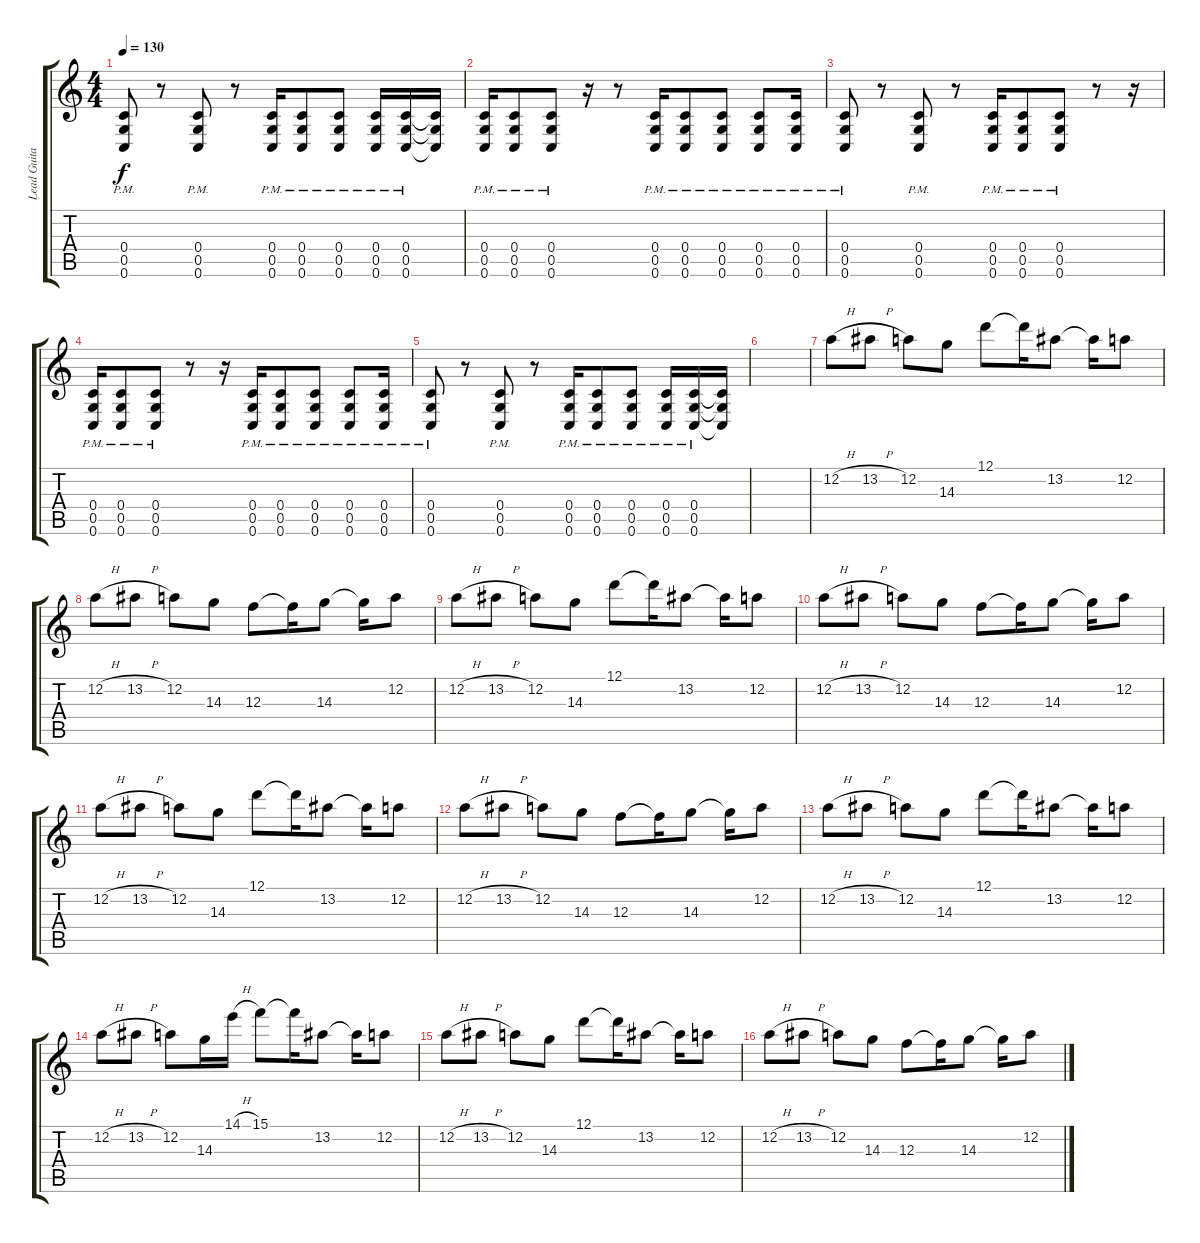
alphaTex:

\track ("Lead Guitar" "Lead Guita") {instrument distortionguitar}
\staff {score tabs}
\tuning (D4 A3 F3 C3 G2 C2) {hide}
\ts (4 4)
\tempo 130
\clef g2
\ks c
(0.4{pm} 0.5{pm} 0.6{pm}).8{dy f} r.8 (0.4{pm} 0.5{pm} 0.6{pm}).8 r.8 (0.4{pm} 0.5{pm} 0.6{pm}).16 (0.4{pm} 0.5{pm} 0.6{pm}).8 (0.4{pm} 0.5{pm} 0.6{pm}).8 (0.4{pm} 0.5{pm} 0.6{pm}).16 (0.4{pm} 0.5{pm} 0.6{pm}).16 (0.4{t} 0.5{t} 0.6{t}).16 |
(0.4{pm} 0.5{pm} 0.6{pm}).16 (0.4{pm} 0.5{pm} 0.6{pm}).8 (0.4{pm} 0.5{pm} 0.6{pm}).8 r.16 r.8 (0.4{pm} 0.5{pm} 0.6{pm}).16 (0.4{pm} 0.5{pm} 0.6{pm}).8 (0.4{pm} 0.5{pm} 0.6{pm}).8 (0.4{pm} 0.5{pm} 0.6{pm}).8 (0.4{pm} 0.5{pm} 0.6{pm}).16 |
(0.4{pm} 0.5{pm} 0.6{pm}).8 r.8 (0.4{pm} 0.5{pm} 0.6{pm}).8 r.8 (0.4{pm} 0.5{pm} 0.6{pm}).16 (0.4{pm} 0.5{pm} 0.6{pm}).8 (0.4{pm} 0.5{pm} 0.6{pm}).8 r.8 r.16 |
(0.4{pm} 0.5{pm} 0.6{pm}).16 (0.4{pm} 0.5{pm} 0.6{pm}).8 (0.4{pm} 0.5{pm} 0.6{pm}).8 r.8 r.16 (0.4{pm} 0.5{pm} 0.6{pm}).16 (0.4{pm} 0.5{pm} 0.6{pm}).8 (0.4{pm} 0.5{pm} 0.6{pm}).8 (0.4{pm} 0.5{pm} 0.6{pm}).8 (0.4{pm} 0.5{pm} 0.6{pm}).16 |
(0.4{pm} 0.5{pm} 0.6{pm}).8 r.8 (0.4{pm} 0.5{pm} 0.6{pm}).8 r.8 (0.4{pm} 0.5{pm} 0.6{pm}).16 (0.4{pm} 0.5{pm} 0.6{pm}).8 (0.4{pm} 0.5{pm} 0.6{pm}).8 (0.4{pm} 0.5{pm} 0.6{pm}).16 (0.4{pm} 0.5{pm} 0.6{pm}).16 (0.4{t} 0.5{t} 0.6{t}).16 |
|
12.2{h}.8 13.2{h}.8 12.2.8 14.3.8 12.1.8 12.1{t}.16 13.2.8 13.2{t}.16 12.2.8 |
12.2{h}.8 13.2{h}.8 12.2.8 14.3.8 12.3.8 12.3{t}.16 14.3.8 14.3{t}.16 12.2.8 |
12.2{h}.8 13.2{h}.8 12.2.8 14.3.8 12.1.8 12.1{t}.16 13.2.8 13.2{t}.16 12.2.8 |
12.2{h}.8 13.2{h}.8 12.2.8 14.3.8 12.3.8 12.3{t}.16 14.3.8 14.3{t}.16 12.2.8 |
12.2{h}.8 13.2{h}.8 12.2.8 14.3.8 12.1.8 12.1{t}.16 13.2.8 13.2{t}.16 12.2.8 |
12.2{h}.8 13.2{h}.8 12.2.8 14.3.8 12.3.8 12.3{t}.16 14.3.8 14.3{t}.16 12.2.8 |
12.2{h}.8 13.2{h}.8 12.2.8 14.3.8 12.1.8 12.1{t}.16 13.2.8 13.2{t}.16 12.2.8 |
12.2{h}.8 13.2{h}.8 12.2.8 14.3.16 14.1{h}.16 15.1.8 15.1{t}.16 13.2.8 13.2{t}.16 12.2.8 |
12.2{h}.8 13.2{h}.8 12.2.8 14.3.8 12.1.8 12.1{t}.16 13.2.8 13.2{t}.16 12.2.8 |
12.2{h}.8 13.2{h}.8 12.2.8 14.3.8 12.3.8 12.3{t}.16 14.3.8 14.3{t}.16 12.2.8
